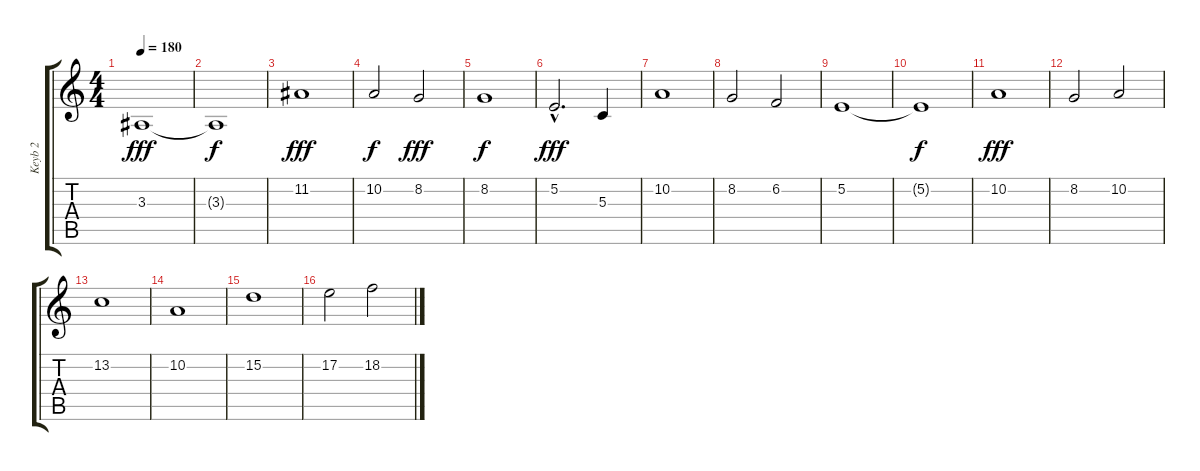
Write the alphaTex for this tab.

\track ("Keyb 2" "Keyb 2") {instrument synthvoice}
\staff {score tabs}
\tuning (E4 B3 G3 D3 A2 E2) {hide}
\ts (4 4)
\tempo 180
\clef g2
\ks c
3.3.1{dy fff} |
3.3{t}.1{dy f} |
11.2.1{dy fff} |
10.2.2{dy f} 8.2.2{dy fff} |
8.2.1{dy f} |
5.2{hac}.2{d dy fff} 5.3.4 |
10.2.1 |
8.2.2 6.2.2 |
5.2.1 |
5.2{t}.1{dy f} |
10.2.1{dy fff} |
8.2.2 10.2.2 |
13.2.1 |
10.2.1 |
15.2.1 |
17.2.2 18.2.2
